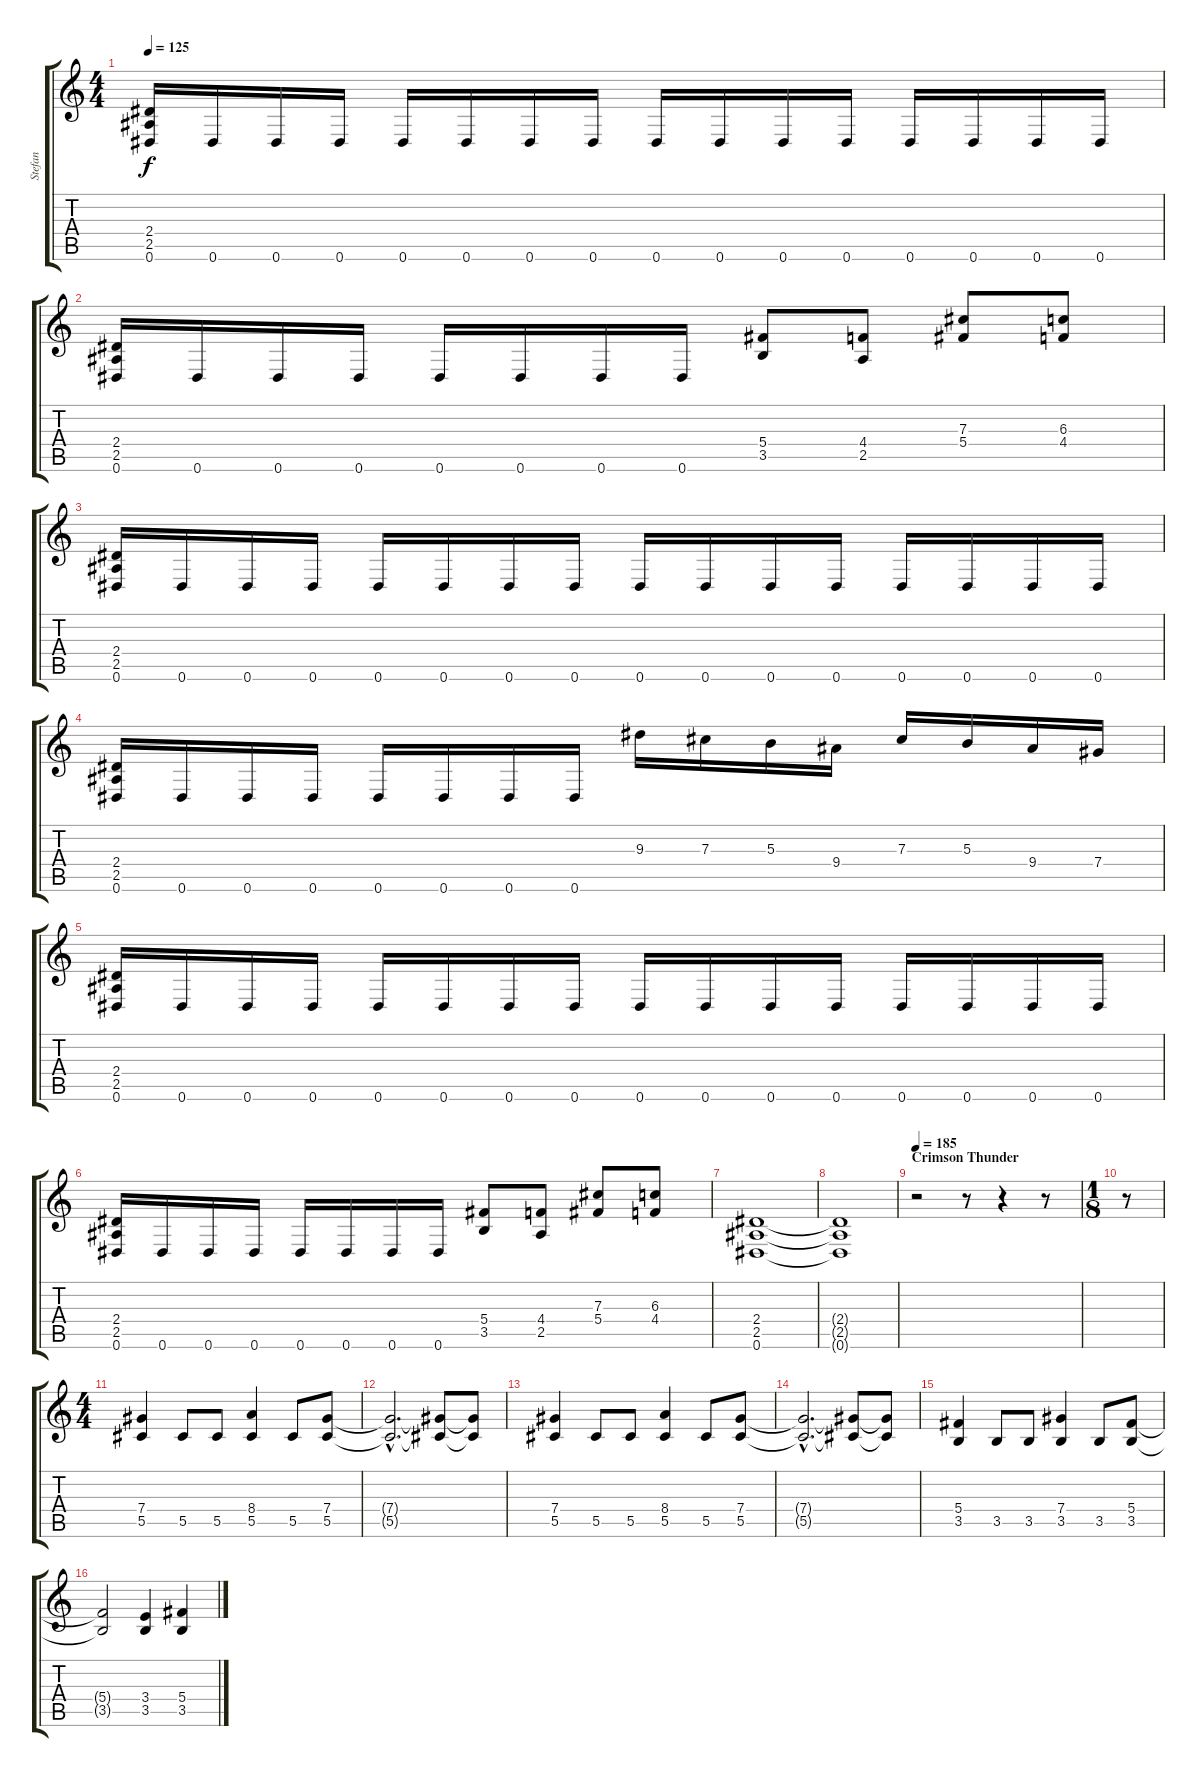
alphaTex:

\track ("Stefan" "Stefan") {instrument distortionguitar}
\staff {score tabs}
\tuning (Eb4 Bb3 Gb3 Db3 Ab2 Eb2) {hide}
\ts (4 4)
\tempo 125
\clef g2
\ks c
(2.4 2.5 0.6).16{dy f} 0.6.16 0.6.16 0.6.16 0.6.16 0.6.16 0.6.16 0.6.16 0.6.16 0.6.16 0.6.16 0.6.16 0.6.16 0.6.16 0.6.16 0.6.16 |
(2.4 2.5 0.6).16 0.6.16 0.6.16 0.6.16 0.6.16 0.6.16 0.6.16 0.6.16 (5.4 3.5).8 (4.4 2.5).8 (7.3 5.4).8 (6.3 4.4).8 |
(2.4 2.5 0.6).16 0.6.16 0.6.16 0.6.16 0.6.16 0.6.16 0.6.16 0.6.16 0.6.16 0.6.16 0.6.16 0.6.16 0.6.16 0.6.16 0.6.16 0.6.16 |
(2.4 2.5 0.6).16 0.6.16 0.6.16 0.6.16 0.6.16 0.6.16 0.6.16 0.6.16 9.3.16 7.3.16 5.3.16 9.4.16 7.3.16 5.3.16 9.4.16 7.4.16 |
(2.4 2.5 0.6).16 0.6.16 0.6.16 0.6.16 0.6.16 0.6.16 0.6.16 0.6.16 0.6.16 0.6.16 0.6.16 0.6.16 0.6.16 0.6.16 0.6.16 0.6.16 |
(2.4 2.5 0.6).16 0.6.16 0.6.16 0.6.16 0.6.16 0.6.16 0.6.16 0.6.16 (5.4 3.5).8 (4.4 2.5).8 (7.3 5.4).8 (6.3 4.4).8 |
(2.4 2.5 0.6).1 |
(2.4{t} 2.5{t} 0.6{t}).1 |
\section ("" "Crimson Thunder")
\tempo 181
\tempo 185
r.2{volume 13} r.8 r.4 r.8 |
\ts (1 8)
r.8 |
\ts (4 4)
(7.4 5.5).4 5.5.8 5.5.8 (8.4 5.5).4 5.5.8 (7.4 5.5).8 |
(7.4{hac t} 5.5{hac t}).2{d} (7.4{t} 5.5{t}).8 (7.4{t} 5.5{t}).8 |
(7.4 5.5).4 5.5.8 5.5.8 (8.4 5.5).4 5.5.8 (7.4 5.5).8 |
(7.4{hac t} 5.5{hac t}).2{d} (7.4{t} 5.5{t}).8 (7.4{t} 5.5{t}).8 |
(5.4 3.5).4 3.5.8 3.5.8 (7.4 3.5).4 3.5.8 (5.4 3.5).8 |
(5.4{t} 3.5{t}).2 (3.4 3.5).4 (5.4 3.5).4
